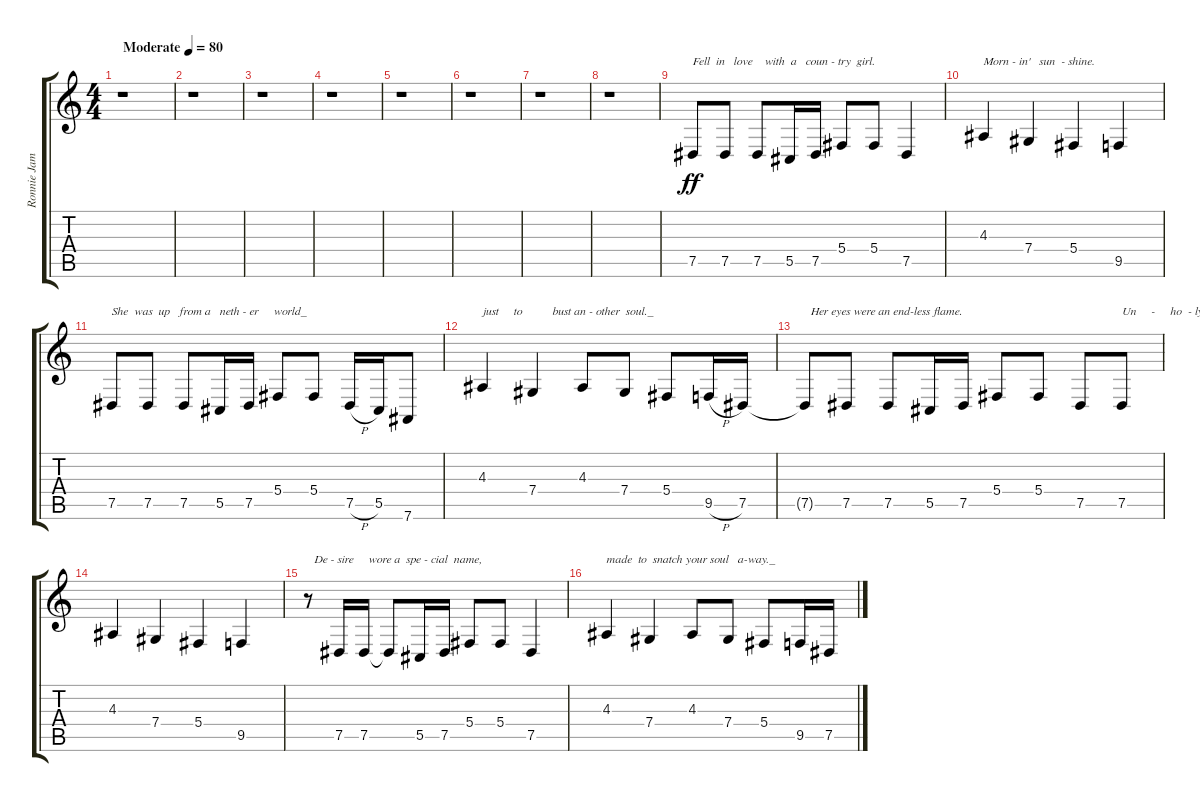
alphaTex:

\track ("Ronnie James Dio" "Ronnie Jam") {instrument englishhorn}
\staff {score tabs}
\tuning (Eb4 Bb3 Gb3 Db3 Ab2 Eb2) {hide}
\ts (4 4)
\tempo (80 "Moderate")
\clef g2
\ks c
r.1{dy ff instrument englishhorn} |
r.1 |
r.1 |
r.1 |
r.1 |
r.1 |
r.1 |
r.1 |
7.5.8{txt "Fell  in   love    with  a   coun - try  girl."} 7.5.8 7.5.8 5.5.16 7.5.16 5.4.8 5.4.8 7.5.4 |
4.3.4{txt "Morn - in'   sun  - shine."} 7.4.4 5.4.4 9.5.4 |
7.5.8{txt "She  was  up   from a   neth - er     world_"} 7.5.8 7.5.8 5.5.16 7.5.16 5.4.8 5.4.8 7.5{h}.16 5.5.16 7.6.8 |
4.3.4{txt "just     to          bust an - other  soul._"} 7.4.4 4.3.8 7.4.8 5.4.8 9.5{h}.16 7.5.16 |
7.5{t}.8{txt "  Her eyes were an end-less flame."} 7.5.8 7.5.8 5.5.16 7.5.16 5.4.8 5.4.8 7.5.8 7.5.8{txt "Un     -     ho  - ly      la  - dy"} |
4.3.4 7.4.4 5.4.4 9.5.4 |
r.8{txt "  De - sire     wore a  spe - cial  name,"} 7.5.16 7.5.16 7.5{t}.8 5.5.16 7.5.16 5.4.8 5.4.8 7.5.4 |
4.3.4{txt "made  to  snatch your soul   a-way._"} 7.4.4 4.3.8 7.4.8 5.4.8 9.5.16 7.5.16
